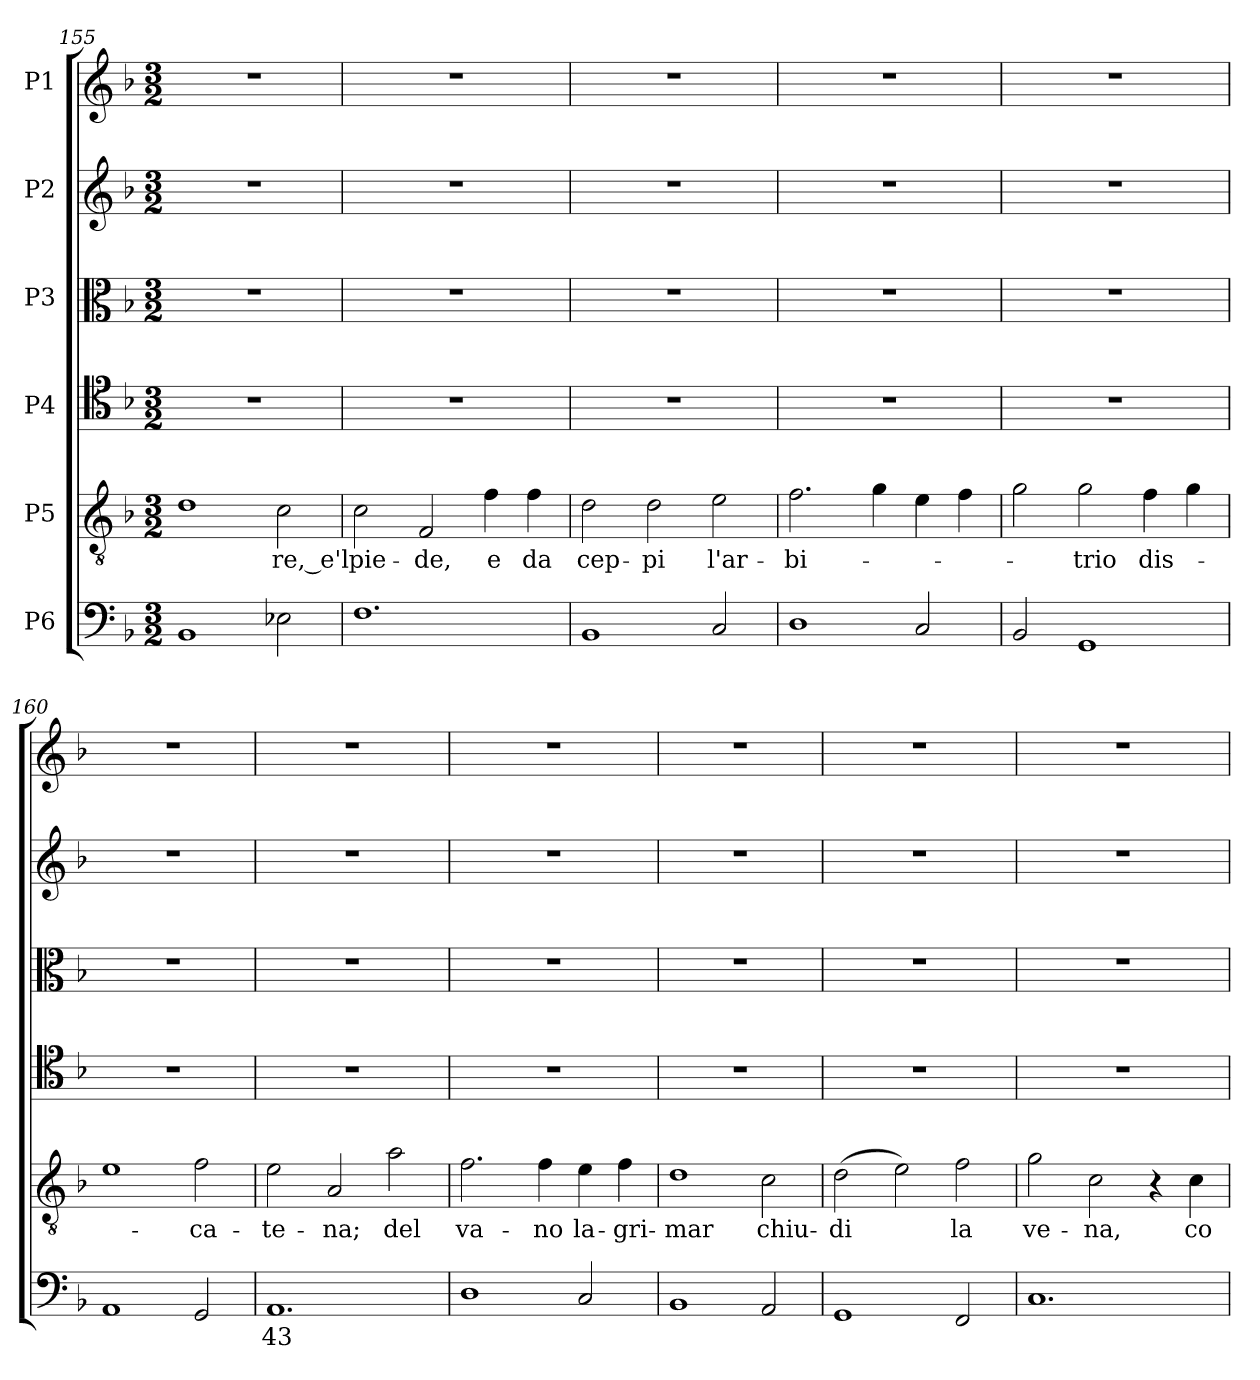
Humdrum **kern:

**kern	**text	**kern	**text	**kern	**kern	**kern	**kern
*part6	*part6	*part5	*part5	*part4	*part3	*part2	*part1
*staff6	*staff6	*staff5	*staff5	*staff4	*staff3	*staff2	*staff1
*I"P6	*	*I"P5	*	*I"P4	*I"P3	*I"P2	*I"P1
*clefF4	*	*clefGv2	*	*clefC4	*clefC3	*clefG2	*clefG2
*	*	*ITrd7c12	*	*	*	*	*
*k[b-]	*	*k[b-]	*	*k[b-]	*k[b-]	*k[b-]	*k[b-]
*F:	*	*F:	*	*F:	*F:	*F:	*F:
*M3/2	*	*M3/2	*	*M3/2	*M3/2	*M3/2	*M3/2
=155	=155	=155	=155	=155	=155	=155	=155
!	!	!	!	!LO:N:vis=1	!LO:N:vis=1	!LO:N:vis=1	!LO:N:vis=1
1BB-i	.	1Di	.	1.r	1.r	1.r	1.r
!	!	!	!LO:LY:b:color=#000000	!	!	!	!
2E-Xi\	.	2Ci\	-re,_e'l	.	.	.	.
=156	=156	=156	=156	=156	=156	=156	=156
!	!	!	!LO:LY:b:color=#000000	!LO:N:vis=1	!LO:N:vis=1	!LO:N:vis=1	!LO:N:vis=1
1.Fi	.	2Ci\	pie-	1.r	1.r	1.r	1.r
!	!	!	!LO:LY:b:color=#000000	!	!	!	!
.	.	2FFi/	-de,	.	.	.	.
!	!	!	!LO:LY:b:color=#000000	!	!	!	!
.	.	4Fi\	e	.	.	.	.
!	!	!	!LO:LY:b:color=#000000	!	!	!	!
.	.	4Fi\	da	.	.	.	.
!!LO:LB:g=z
=157	=157	=157	=157	=157	=157	=157	=157
!	!	!	!LO:LY:b:color=#000000	!LO:N:vis=1	!LO:N:vis=1	!LO:N:vis=1	!LO:N:vis=1
1BB-i	.	2Di\	cep-	1.r	1.r	1.r	1.r
!	!	!	!LO:LY:b:color=#000000	!	!	!	!
.	.	2Di\	-pi	.	.	.	.
!	!	!	!LO:LY:b:color=#000000	!	!	!	!
2Ci/	.	2Ei\	l'ar-	.	.	.	.
=158	=158	=158	=158	=158	=158	=158	=158
!	!	!	!LO:LY:b:color=#000000	!LO:N:vis=1	!LO:N:vis=1	!LO:N:vis=1	!LO:N:vis=1
1Di	.	2.Fi\	-bi-	1.r	1.r	1.r	1.r
.	.	4Gi\	.	.	.	.	.
2Ci/	.	4Ei\	.	.	.	.	.
.	.	4Fi\	.	.	.	.	.
=159	=159	=159	=159	=159	=159	=159	=159
!	!	!	!	!LO:N:vis=1	!LO:N:vis=1	!LO:N:vis=1	!LO:N:vis=1
2BB-i/	.	2Gi\	.	1.r	1.r	1.r	1.r
!	!	!	!LO:LY:b:color=#000000	!	!	!	!
1GGi	.	2Gi\	-trio	.	.	.	.
!	!	!	!LO:LY:b:color=#000000	!	!	!	!
.	.	4Fi\	dis-	.	.	.	.
.	.	4Gi\	.	.	.	.	.
=160	=160	=160	=160	=160	=160	=160	=160
!	!	!	!	!LO:N:vis=1	!LO:N:vis=1	!LO:N:vis=1	!LO:N:vis=1
1AAi	.	1Ei	.	1.r	1.r	1.r	1.r
!	!	!	!LO:LY:b:color=#000000	!	!	!	!
2GGi/	.	2Fi\	-ca-	.	.	.	.
=161	=161	=161	=161	=161	=161	=161	=161
!	!LO:LY:b:color=#000000	!	!	!	!	!	!
!	!	!	!LO:LY:b:color=#000000	!LO:N:vis=1	!LO:N:vis=1	!LO:N:vis=1	!LO:N:vis=1
1.AAi	43	2Ei\	-te-	1.r	1.r	1.r	1.r
!	!	!	!LO:LY:b:color=#000000	!	!	!	!
.	.	2AAi/	-na;	.	.	.	.
!	!	!	!LO:LY:b:color=#000000	!	!	!	!
.	.	2Ai\	del	.	.	.	.
=162	=162	=162	=162	=162	=162	=162	=162
!	!	!	!LO:LY:b:color=#000000	!LO:N:vis=1	!LO:N:vis=1	!LO:N:vis=1	!LO:N:vis=1
1Di	.	2.Fi\	va-	1.r	1.r	1.r	1.r
!	!	!	!LO:LY:b:color=#000000	!	!	!	!
.	.	4Fi\	-no	.	.	.	.
!	!	!	!LO:LY:b:color=#000000	!	!	!	!
2Ci/	.	4Ei\	la-	.	.	.	.
!	!	!	!LO:LY:b:color=#000000	!	!	!	!
.	.	4Fi\	-gri-	.	.	.	.
!!LO:LB:g=z
=163	=163	=163	=163	=163	=163	=163	=163
!	!	!	!LO:LY:b:color=#000000	!LO:N:vis=1	!LO:N:vis=1	!LO:N:vis=1	!LO:N:vis=1
1BB-i	.	1Di	-mar	1.r	1.r	1.r	1.r
!	!	!	!LO:LY:b:color=#000000	!	!	!	!
2AAi/	.	2Ci\	chiu-	.	.	.	.
=164	=164	=164	=164	=164	=164	=164	=164
!	!	!	!LO:LY:b:color=#000000	!LO:N:vis=1	!LO:N:vis=1	!LO:N:vis=1	!LO:N:vis=1
1GGi	.	(2Di\	-di	1.r	1.r	1.r	1.r
.	.	2Ei\)	.	.	.	.	.
!	!	!	!LO:LY:b:color=#000000	!	!	!	!
2FFi/	.	2Fi\	la	.	.	.	.
=165	=165	=165	=165	=165	=165	=165	=165
!	!	!	!LO:LY:b:color=#000000	!LO:N:vis=1	!LO:N:vis=1	!LO:N:vis=1	!LO:N:vis=1
1.Ci	.	2Gi\	ve-	1.r	1.r	1.r	1.r
!	!	!	!LO:LY:b:color=#000000	!	!	!	!
.	.	2Ci\	-na,	.	.	.	.
.	.	4r	.	.	.	.	.
!	!	!	!LO:LY:b:color=#000000	!	!	!	!
.	.	4Ci\	co-	.	.	.	.
=	=	=	=	=	=	=	=
*-	*-	*-	*-	*-	*-	*-	*-
